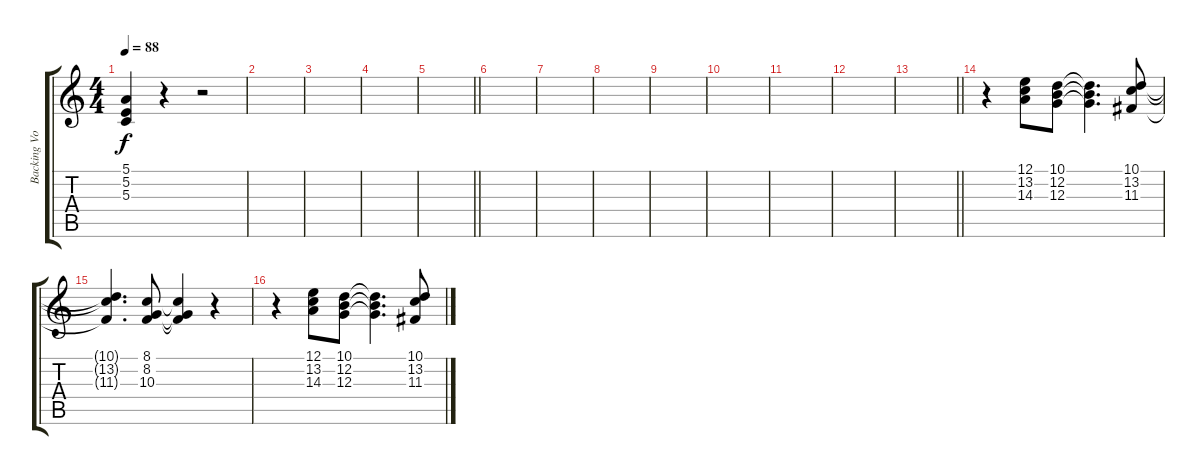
\track ("Backing Vocals" "Backing Vo") {instrument lead1square}
\staff {score tabs}
\tuning (E4 B3 G3 D3 A2 E2) {hide}
\ts (4 4)
\tempo 88
\clef g2
\ks c
(5.1 5.2 5.3).4{dy f} r.4 r.2 |
|
|
|
\barLineRight lightlight
|
|
|
|
|
|
|
|
\barLineRight lightlight
|
r.4 (12.1 13.2 14.3).8 (10.1 12.2 12.3).8 (10.1{t} 12.2{t} 12.3{t}).4{d} (10.1 13.2 11.3).8 |
(10.1{t} 13.2{t} 11.3{t}).4{d} (8.1 8.2 10.3).8 (8.1{t} 8.2{t} 10.3{t}).4 r.4 |
r.4 (12.1 13.2 14.3).8 (10.1 12.2 12.3).8 (10.1{t} 12.2{t} 12.3{t}).4{d} (10.1 13.2 11.3).8
